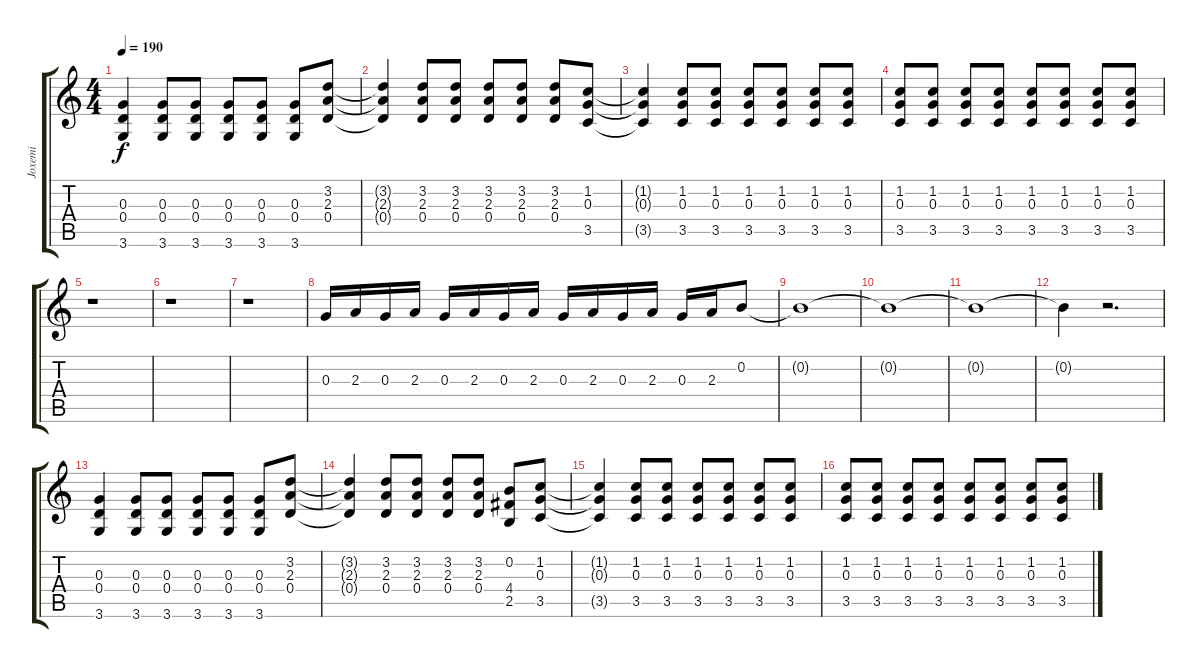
\track ("Joxemi" "Joxemi") {instrument distortionguitar}
\staff {score tabs}
\tuning (E4 B3 G3 D3 A2 E2) {hide}
\ts (4 4)
\tempo 190
\clef g2
\ks c
(0.3 0.4 3.6).4{dy f} (0.3 0.4 3.6).8 (0.3 0.4 3.6).8 (0.3 0.4 3.6).8 (0.3 0.4 3.6).8 (0.3 0.4 3.6).8 (3.2 2.3 0.4).8 |
(3.2{t} 2.3{t} 0.4{t}).4 (3.2 2.3 0.4).8 (3.2 2.3 0.4).8 (3.2 2.3 0.4).8 (3.2 2.3 0.4).8 (3.2 2.3 0.4).8 (1.2 0.3 3.5).8 |
(1.2{t} 0.3{t} 3.5{t}).4 (1.2 0.3 3.5).8 (1.2 0.3 3.5).8 (1.2 0.3 3.5).8 (1.2 0.3 3.5).8 (1.2 0.3 3.5).8 (1.2 0.3 3.5).8 |
(1.2 0.3 3.5).8 (1.2 0.3 3.5).8 (1.2 0.3 3.5).8 (1.2 0.3 3.5).8 (1.2 0.3 3.5).8 (1.2 0.3 3.5).8 (1.2 0.3 3.5).8 (1.2 0.3 3.5).8 |
r.1 |
r.1 |
r.1 |
0.3.16{volume 16} 2.3.16 0.3.16 2.3.16 0.3.16 2.3.16 0.3.16 2.3.16 0.3.16 2.3.16 0.3.16 2.3.16 0.3.16 2.3.16 0.2.8 |
0.2{t}.1 |
0.2{t}.1 |
0.2{t}.1 |
0.2{t}.4 r.2{d} |
(0.3 0.4 3.6).4{volume 14} (0.3 0.4 3.6).8 (0.3 0.4 3.6).8 (0.3 0.4 3.6).8 (0.3 0.4 3.6).8 (0.3 0.4 3.6).8 (3.2 2.3 0.4).8 |
(3.2{t} 2.3{t} 0.4{t}).4 (3.2 2.3 0.4).8 (3.2 2.3 0.4).8 (3.2 2.3 0.4).8 (3.2 2.3 0.4).8 (0.2 4.4 2.5).8 (1.2 0.3 3.5).8 |
(1.2{t} 0.3{t} 3.5{t}).4 (1.2 0.3 3.5).8 (1.2 0.3 3.5).8 (1.2 0.3 3.5).8 (1.2 0.3 3.5).8 (1.2 0.3 3.5).8 (1.2 0.3 3.5).8 |
(1.2 0.3 3.5).8 (1.2 0.3 3.5).8 (1.2 0.3 3.5).8 (1.2 0.3 3.5).8 (1.2 0.3 3.5).8 (1.2 0.3 3.5).8 (1.2 0.3 3.5).8 (1.2 0.3 3.5).8
